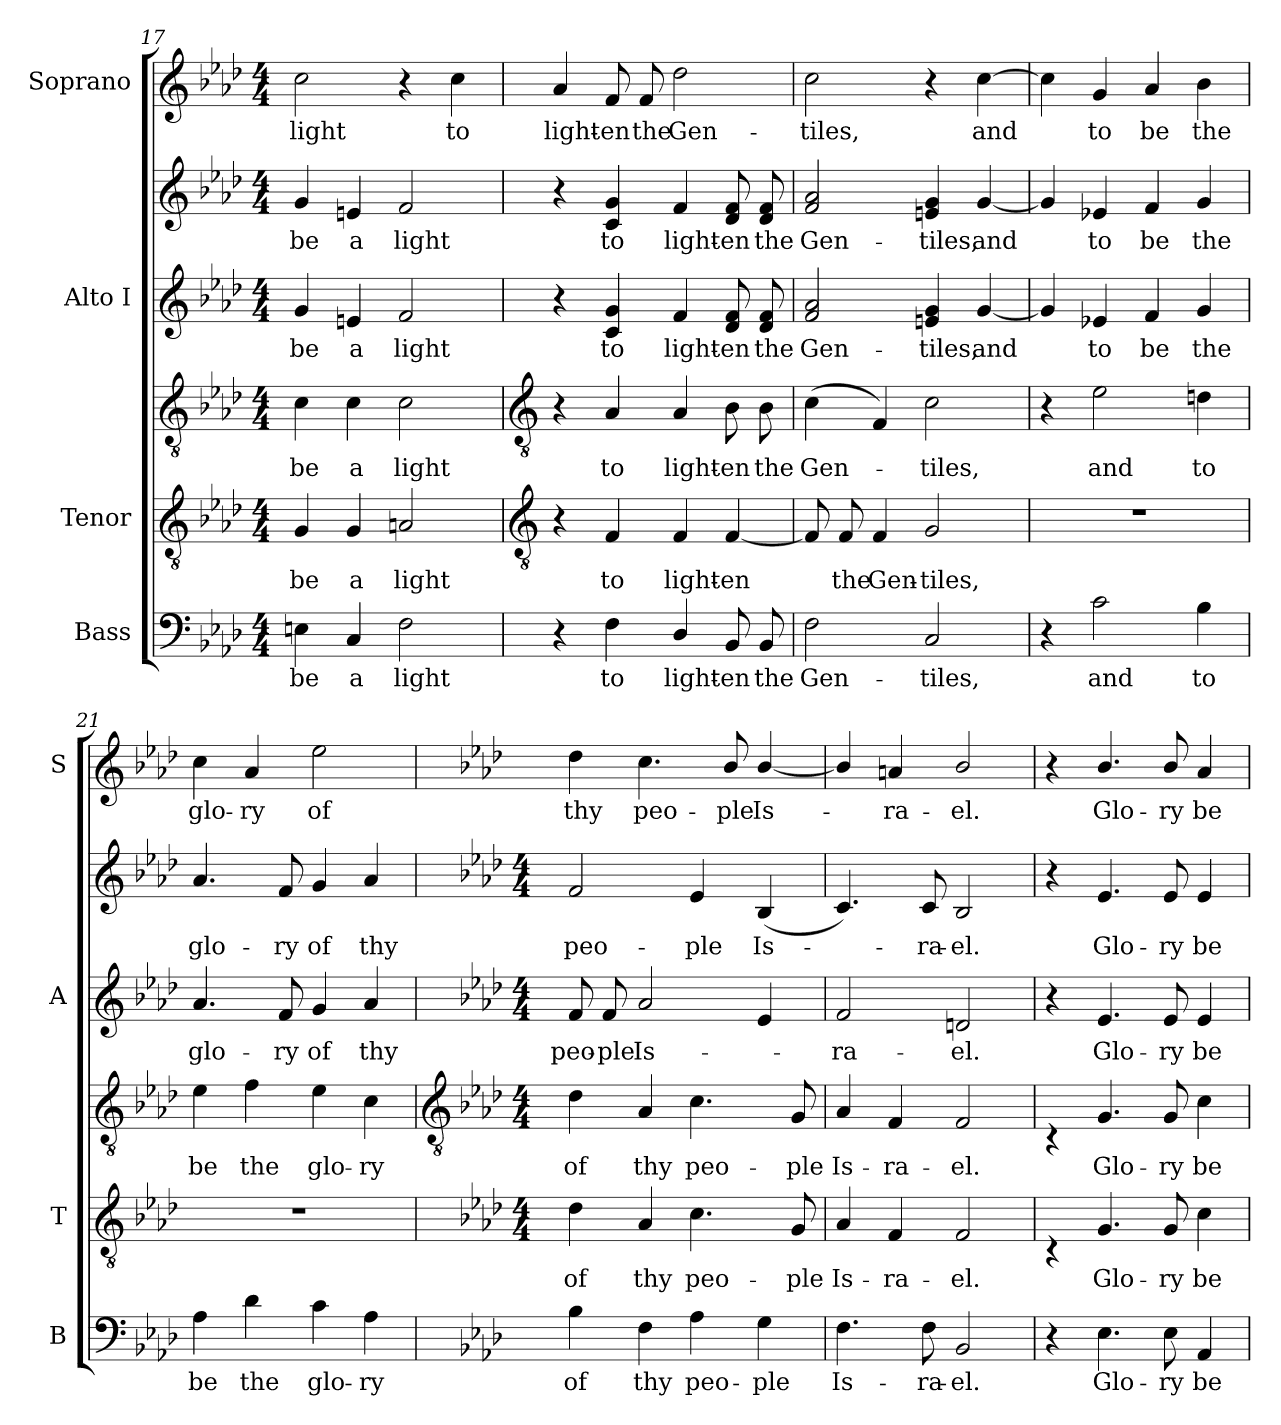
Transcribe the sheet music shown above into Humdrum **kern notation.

**kern	**text	**kern	**text	**kern	**text	**kern	**text	**kern	**text	**kern	**text
*part4	*part4	*part3	*part3	*part3	*part3	*part2	*part2	*part2	*part2	*part1	*part1
*staff6	*staff6	*staff5	*staff5	*staff4	*staff4	*staff3	*staff3	*staff2	*staff2	*staff1	*staff1
*I"Bass	*	*I"Tenor	*	*	*	*I"Alto I	*	*	*	*I"Soprano	*
*I'B	*	*I'T	*	*	*	*I'A	*	*	*	*I'S	*
*clefF4	*	*clefGv2	*	*clefGv2	*	*clefG2	*	*clefG2	*	*clefG2	*
*k[b-e-a-d-]	*	*k[b-e-a-d-]	*	*k[b-e-a-d-]	*	*k[b-e-a-d-]	*	*k[b-e-a-d-]	*	*k[b-e-a-d-]	*
*A-:	*	*A-:	*	*A-:	*	*A-:	*	*A-:	*	*A-:	*
*M4/4	*	*M4/4	*	*M4/4	*	*M4/4	*	*M4/4	*	*M4/4	*
=17	=17	=17	=17	=17	=17	=17	=17	=17	=17	=17	=17
!	!LO:LY:b	!	!LO:LY:b	!	!LO:LY:b	!	!LO:LY:b	!	!LO:LY:b	!	!LO:LY:b
4En	be	4G	be	4c	be	4g	be	4g	be	2cc	light
!	!LO:LY:b	!	!LO:LY:b	!	!LO:LY:b	!	!LO:LY:b	!	!LO:LY:b	!	!
4C	a	4G	a	4c	a	4en	a	4en	a	.	.
!	!LO:LY:b	!	!LO:LY:b	!	!LO:LY:b	!	!LO:LY:b	!	!LO:LY:b	!	!
2F	light	2An	light	2c	light	2f	light	2f	light	4r	.
!	!	!	!	!	!	!	!	!	!	!	!LO:LY:b
.	.	.	.	.	.	.	.	.	.	4cc	to
!!LO:LB:g=z
=18	=18	=18	=18	=18	=18	=18	=18	=18	=18	=18	=18
*	*	*clefGv2	*	*clefGv2	*	*	*	*	*	*	*
!	!	!	!	!	!	!	!	!	!	!	!LO:LY:b
4r	.	4r	.	4r	.	4r	.	4r	.	4a-	light-
!	!LO:LY:b	!	!LO:LY:b	!	!LO:LY:b	!	!LO:LY:b	!	!LO:LY:b	!	!LO:LY:b
4F	to	4F	to	4A-	to	4c 4g	to	4c 4g	to	8f	-en
!	!	!	!	!	!	!	!	!	!	!	!LO:LY:b
.	.	.	.	.	.	.	.	.	.	8f	the
!	!LO:LY:b	!	!LO:LY:b	!	!LO:LY:b	!	!LO:LY:b	!	!LO:LY:b	!	!LO:LY:b
4D-/	light-	4F	light-	4A-	light-	4f	light-	4f	light-	2dd-	Gen-
!	!LO:LY:b	!	!LO:LY:b	!	!LO:LY:b	!	!LO:LY:b	!	!LO:LY:b	!	!
8BB-	-en	[4F	-en	8B-	-en	8d- 8f	-en	8d- 8f	-en	.	.
!	!LO:LY:b	!	!	!	!LO:LY:b	!	!LO:LY:b	!	!LO:LY:b	!	!
8BB-	the	.	.	8B-	the	8d- 8f	the	8d- 8f	the	.	.
=19	=19	=19	=19	=19	=19	=19	=19	=19	=19	=19	=19
!	!LO:LY:b	!	!	!	!LO:LY:b	!	!LO:LY:b	!	!LO:LY:b	!	!LO:LY:b
2F	Gen-	8F]	.	(<4c	Gen-	2f 2a-	Gen-	2f 2a-	Gen-	2cc	-tiles,
!	!	!	!LO:LY:b	!	!	!	!	!	!	!	!
.	.	8F	the	.	.	.	.	.	.	.	.
!	!	!	!LO:LY:b	!	!	!	!	!	!	!	!
.	.	4F	Gen-	4F)	.	.	.	.	.	.	.
!	!LO:LY:b	!	!LO:LY:b	!	!LO:LY:b	!	!LO:LY:b	!	!LO:LY:b	!	!
2C	-tiles,	2G	-tiles,	2c	tiles,	4en 4g	-tiles,	4en 4g	-tiles,	4r	.
!	!	!	!	!	!	!	!LO:LY:b	!	!LO:LY:b	!	!LO:LY:b
.	.	.	.	.	.	[4g	and	[4g	and	[4cc	and
=20	=20	=20	=20	=20	=20	=20	=20	=20	=20	=20	=20
4r	.	1r	.	4r	.	4g]	.	4g]	.	4cc]	.
!	!LO:LY:b	!	!	!	!LO:LY:b	!	!LO:LY:b	!	!LO:LY:b	!	!LO:LY:b
2c	and	.	.	2e-	and	4e-X	to	4e-X	to	4g	to
!	!	!	!	!	!	!	!LO:LY:b	!	!LO:LY:b	!	!LO:LY:b
.	.	.	.	.	.	4f	be	4f	be	4a-	be
!	!LO:LY:b	!	!	!	!LO:LY:b	!	!LO:LY:b	!	!LO:LY:b	!	!LO:LY:b
4B-	to	.	.	4dn	to	4g	the	4g	the	4b-	the
=21	=21	=21	=21	=21	=21	=21	=21	=21	=21	=21	=21
!	!LO:LY:b	!	!	!	!LO:LY:b	!	!LO:LY:b	!	!LO:LY:b	!	!LO:LY:b
4A-	be	1r	.	4e-	be	4.a-	glo-	4.a-	glo-	4cc	glo-
!	!LO:LY:b	!	!	!	!LO:LY:b	!	!	!	!	!	!LO:LY:b
4d-	the	.	.	4f	the	.	.	.	.	4a-	-ry
!	!	!	!	!	!	!	!LO:LY:b	!	!LO:LY:b	!	!
.	.	.	.	.	.	8f	-ry	8f	-ry	.	.
!	!LO:LY:b	!	!	!	!LO:LY:b	!	!LO:LY:b	!	!LO:LY:b	!	!LO:LY:b
4c	glo-	.	.	4e-	glo-	4g	of	4g	of	2ee-	of
!	!LO:LY:b	!	!	!	!LO:LY:b	!	!LO:LY:b	!	!LO:LY:b	!	!
4A-	-ry	.	.	4c	-ry	4a-	thy	4a-	thy	.	.
!!LO:LB:g=z
=22	=22	=22	=22	=22	=22	=22	=22	=22	=22	=22	=22
*	*	*	*	*clefGv2	*	*	*	*	*	*	*
*	*	*k[b-e-a-d-]	*	*k[b-e-a-d-]	*	*k[b-e-a-d-]	*	*k[b-e-a-d-]	*	*	*
*	*	*A-:	*	*A-:	*	*A-:	*	*A-:	*	*	*
*	*	*M4/4	*	*M4/4	*	*M4/4	*	*M4/4	*	*	*
!	!LO:LY:b	!	!LO:LY:b	!	!LO:LY:b	!	!LO:LY:b	!	!LO:LY:b	!	!LO:LY:b
4B-	of	4d-	of	4d-	of	8f	peo-	2f	peo-	4dd-	thy
!	!	!	!	!	!	!	!LO:LY:b	!	!	!	!
.	.	.	.	.	.	8f	-ple	.	.	.	.
!	!LO:LY:b	!	!LO:LY:b	!	!LO:LY:b	!	!LO:LY:b	!	!	!	!LO:LY:b
4F	thy	4A-	thy	4A-	thy	2a-	Is-	.	.	4.cc	peo-
!	!LO:LY:b	!	!LO:LY:b	!	!LO:LY:b	!	!	!	!LO:LY:b	!	!
4A-	peo-	4.c	peo-	4.c	peo-	.	.	4e-	-ple	.	.
!	!	!	!	!	!	!	!	!	!	!	!LO:LY:b
.	.	.	.	.	.	.	.	.	.	8b-/	-ple
!	!LO:LY:b	!	!	!	!	!	!	!	!LO:LY:b	!	!LO:LY:b
4G	-ple	.	.	.	.	4e-	.	(<4B-	Is-	[4b-/	Is-
!	!	!	!LO:LY:b	!	!LO:LY:b	!	!	!	!	!	!
.	.	8G	-ple	8G	-ple	.	.	.	.	.	.
=23	=23	=23	=23	=23	=23	=23	=23	=23	=23	=23	=23
!	!LO:LY:b	!	!LO:LY:b	!	!LO:LY:b	!	!LO:LY:b	!	!	!	!
4.F	Is-	4A-	Is-	4A-	Is-	2f	ra-	4.c)	.	4b-/]	.
!	!	!	!LO:LY:b	!	!LO:LY:b	!	!	!	!	!	!LO:LY:b
.	.	4F	-ra-	4F	-ra-	.	.	.	.	4an	ra-
!	!LO:LY:b	!	!	!	!	!	!	!	!LO:LY:b	!	!
8F	-ra-	.	.	.	.	.	.	8c	ra-	.	.
!	!LO:LY:b	!	!LO:LY:b	!	!LO:LY:b	!	!LO:LY:b	!	!LO:LY:b	!	!LO:LY:b
2BB-	-el.	2F	-el.	2F	-el.	2dn	-el.	2B-	-el.	2b-/	-el.
=24	=24	=24	=24	=24	=24	=24	=24	=24	=24	=24	=24
4r	.	4rBB	.	4rBB	.	4r	.	4r	.	4r	.
!	!LO:LY:b	!	!LO:LY:b	!	!LO:LY:b	!	!LO:LY:b	!	!LO:LY:b	!	!LO:LY:b
4.E-	Glo-	4.G	Glo-	4.G	Glo-	4.e-	Glo-	4.e-	Glo-	4.b-/	Glo-
!	!LO:LY:b	!	!LO:LY:b	!	!LO:LY:b	!	!LO:LY:b	!	!LO:LY:b	!	!LO:LY:b
8E-	-ry	8G	-ry	8G	-ry	8e-	-ry	8e-	-ry	8b-/	-ry
!	!LO:LY:b	!	!LO:LY:b	!	!LO:LY:b	!	!LO:LY:b	!	!LO:LY:b	!	!LO:LY:b
4AA-	be	4c	be	4c	be	4e-	be	4e-	be	4a-	be
=	=	=	=	=	=	=	=	=	=	=	=
*-	*-	*-	*-	*-	*-	*-	*-	*-	*-	*-	*-
